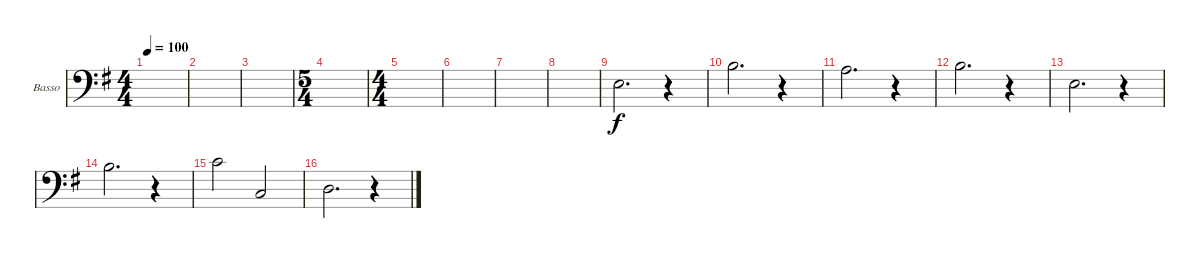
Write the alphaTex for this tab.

\defaultSystemsLayout 4
\bracketExtendMode groupsimilarinstruments
\firstSystemTrackNameOrientation horizontal
\otherSystemsTrackNameOrientation horizontal
\track ("Basso" "Basso") {instrument contrabass}
\staff {score}
\tuning (G2 D2 A1 E1)
\ts (4 4)
\tempo 100
\clef f4
\ks eminor
|
|
|
\ts (5 4)
|
\ts (4 4)
|
|
|
|
7.3.2{d} r.4 |
14.3.2{d} r.4 |
12.3.2{d} r.4 |
14.3.2{d} r.4 |
7.3.2{d} r.4 |
14.3.2{d} r.4 |
15.3.2 8.4.2 |
10.4.2{d} r.4
